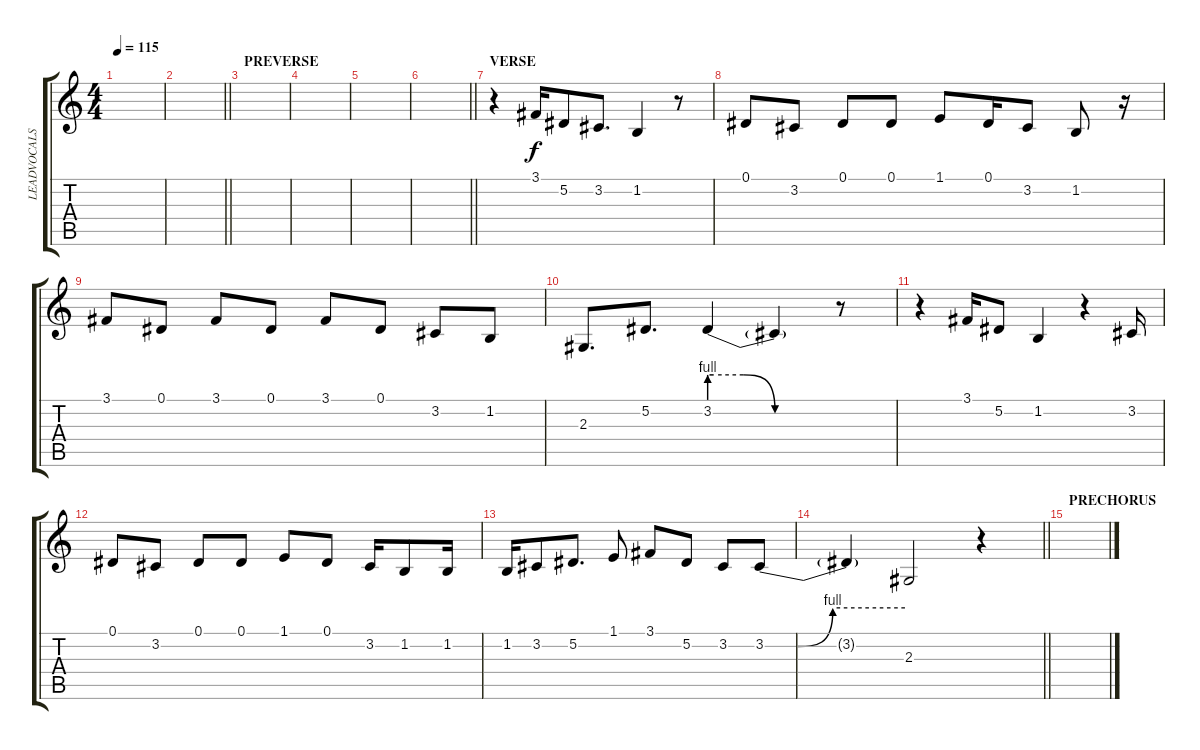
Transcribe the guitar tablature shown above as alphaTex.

\track ("LEADVOCALS" "LEADVOCALS") {instrument oboe}
\staff {score tabs}
\tuning (Eb4 Bb3 Gb3 Db3 Ab2 Eb2) {hide}
\ts (4 4)
\tempo 115
\clef g2
\ks c
|
\barLineRight lightlight
|
\section ("" "PREVERSE")
|
|
|
\barLineRight lightlight
|
\section ("" "VERSE")
r.4 3.1.16 5.2.8 3.2.8{d} 1.2.4 r.8 |
0.1.8 3.2.8 0.1.8 0.1.8 1.1.8 0.1.16 3.2.8 1.2.8 r.16 |
3.1.8 0.1.8 3.1.8 0.1.8 3.1.8 0.1.8 3.2.8 1.2.8 |
2.3.8{d} 5.2.8{d} 3.2{be (custom 0 4 2 4 16 4 31 0 60 0)}.4 3.2{t}.4 r.8 |
r.4 3.1.16 5.2.8 1.2.4 r.4 3.2.16 |
0.1.8 3.2.8 0.1.8 0.1.8 1.1.8 0.1.8 3.2.16 1.2.8 1.2.16 |
1.2.16 3.2.8 5.2.8{d} 1.1.8 3.1.8 5.2.8 3.2.8 3.2{be (custom 0 0 14 0 29 4 60 4)}.8 |
\barLineRight lightlight
3.2{t}.4 2.3.2 r.4 |
\section ("" "PRECHORUS")
